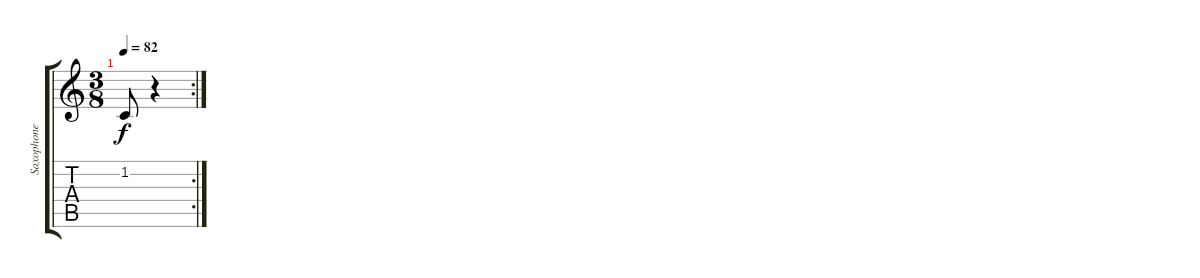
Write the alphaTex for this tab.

\track ("Saxophone" "Saxophone") {instrument altosax}
\staff {score tabs}
\tuning (E4 B3 G3 D3 A2 E2) {hide}
\rc 2
\ts (3 8)
\tempo 82
\clef g2
\ks c
1.2{t}.8{dy f} r.4
